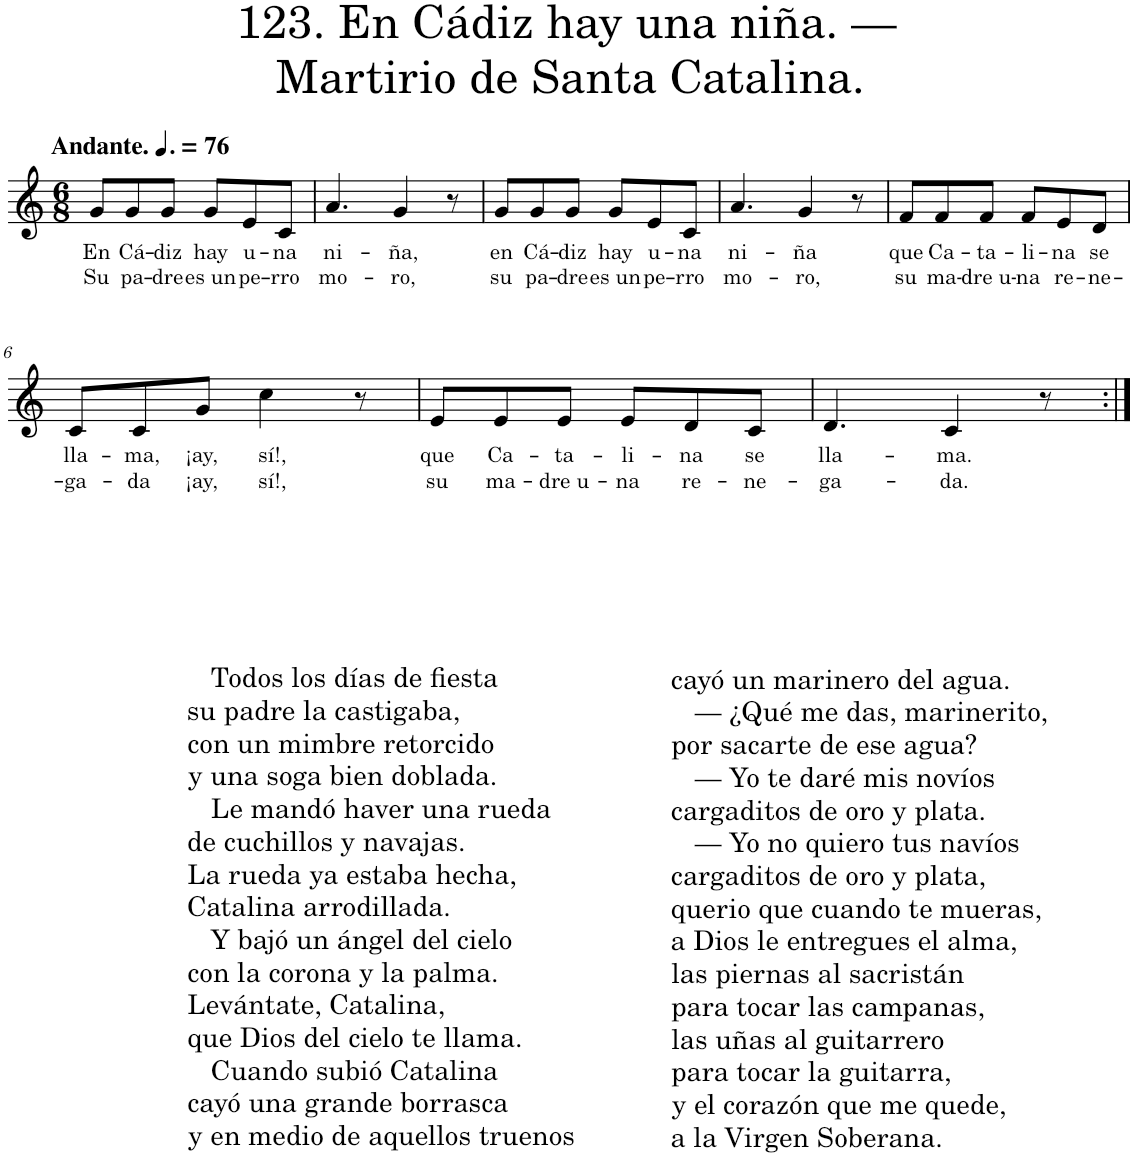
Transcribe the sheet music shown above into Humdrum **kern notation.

**kern	**text	**text
*part1	*part1	*part1
*staff1	*staff1	*staff1
*I"Piano	*	*
*I'Pno.	*	*
*clefG2	*	*
*k[]	*	*
*M6/8	*	*
*MM114	*	*
=1	=1	=1
!LO:TX:a:B:t=Andante.	!	!
!	!LO:LY:b	!LO:LY:b
8g/L	En	Su
!	!LO:LY:b	!LO:LY:b
8g/	Cá-	pa-
!	!LO:LY:b	!LO:LY:b
8g/J	-diz	-dre
!	!LO:LY:b	!LO:LY:b
8g/L	hay	es un
!	!LO:LY:b	!LO:LY:b
8e/	u-	pe-
!	!LO:LY:b	!LO:LY:b
8c/J	-na	-rro
=2	=2	=2
!	!LO:LY:b	!LO:LY:b
4.a/	ni-	mo-
!	!LO:LY:b	!LO:LY:b
4g/	-ña,	-ro,
8r	.	.
=3	=3	=3
!	!LO:LY:b	!LO:LY:b
8g/L	en	su
!	!LO:LY:b	!LO:LY:b
8g/	Cá-	pa-
!	!LO:LY:b	!LO:LY:b
8g/J	-diz	-dre
!	!LO:LY:b	!LO:LY:b
8g/L	hay	es un
!	!LO:LY:b	!LO:LY:b
8e/	u-	pe-
!	!LO:LY:b	!LO:LY:b
8c/J	-na	-rro
=4	=4	=4
!	!LO:LY:b	!LO:LY:b
4.a/	ni-	mo-
!	!LO:LY:b	!LO:LY:b
4g/	-ña	-ro,
8r	.	.
=5	=5	=5
!	!LO:LY:b	!LO:LY:b
8f/L	que	su
!	!LO:LY:b	!LO:LY:b
8f/	Ca-	ma-
!	!LO:LY:b	!LO:LY:b
8f/J	-ta-	-dre u-
!	!LO:LY:b	!LO:LY:b
8f/L	-li-	-na
!	!LO:LY:b	!LO:LY:b
8e/	-na	re-
!	!LO:LY:b	!LO:LY:b
8d/J	se	-ne-
!!LO:LB:g=z
=6	=6	=6
!LO:TX:b:t=Todos los días de fiesta	!	!
!LO:TX:b:t=su padre la castigaba,	!	!
!LO:TX:b:t=con un mimbre retorcido	!	!
!LO:TX:b:t=y una soga bien doblada.	!	!
!LO:TX:b:t=Le mandó haver una rueda	!	!
!LO:TX:b:t=de cuchillos y navajas.	!	!
!LO:TX:b:t=La rueda ya estaba hecha,	!	!
!LO:TX:b:t=Catalina arrodillada.	!	!
!LO:TX:b:t=Y bajó un ángel del cielo	!	!
!LO:TX:b:t=con la corona y la palma.	!	!
!LO:TX:b:t=Levántate, Catalina,	!	!
!LO:TX:b:t=que Dios del cielo te llama.	!	!
!LO:TX:b:t=Cuando subió Catalina	!	!
!LO:TX:b:t=cayó una grande borrasca	!	!
!LO:TX:b:t=y en medio de aquellos truenos	!	!
!	!LO:LY:b	!LO:LY:b
8c/L	lla-	-ga-
!	!LO:LY:b	!LO:LY:b
8c/	-ma,	-da
!	!LO:LY:b	!LO:LY:b
8g/J	¡ay,	¡ay,
!	!LO:LY:b	!LO:LY:b
4cc\	sí!,	sí!,
8r	.	.
=7	=7	=7
!LO:TX:b:t=cayó un marinero del agua.	!	!
!LO:TX:b:t=— ¿Qué me das, marinerito,	!	!
!LO:TX:b:t=por sacarte de ese agua?	!	!
!LO:TX:b:t=— Yo te daré mis novíos	!	!
!LO:TX:b:t=cargaditos de oro y plata.	!	!
!LO:TX:b:t=— Yo no quiero tus navíos	!	!
!LO:TX:b:t=cargaditos de oro y plata,	!	!
!LO:TX:b:t=querio que cuando te mueras,	!	!
!LO:TX:b:t=a Dios le entregues el alma,	!	!
!LO:TX:b:t=las piernas al sacristán	!	!
!LO:TX:b:t=para tocar las campanas,	!	!
!LO:TX:b:t=las uñas al guitarrero	!	!
!LO:TX:b:t=para tocar la guitarra,	!	!
!LO:TX:b:t=y el corazón que me quede,	!	!
!LO:TX:b:t=a la Virgen Soberana.	!	!
!	!LO:LY:b	!LO:LY:b
8e/L	que	su
!	!LO:LY:b	!LO:LY:b
8e/	Ca-	ma-
!	!LO:LY:b	!LO:LY:b
8e/J	-ta-	-dre u-
!	!LO:LY:b	!LO:LY:b
8e/L	-li-	-na
!	!LO:LY:b	!LO:LY:b
8d/	-na	re-
!	!LO:LY:b	!LO:LY:b
8c/J	se	-ne-
=8	=8	=8
!	!LO:LY:b	!LO:LY:b
4.d/	lla-	-ga-
!	!LO:LY:b	!LO:LY:b
4c/	-ma.	-da.
8r	.	.
=:|!	=:|!	=:|!
*-	*-	*-
